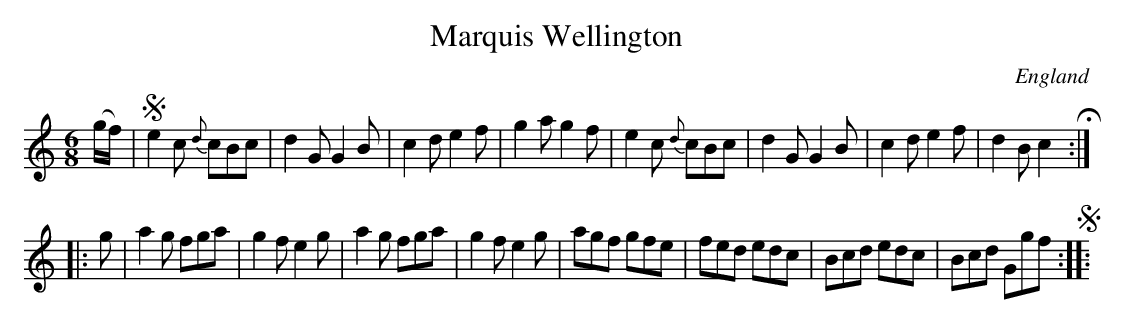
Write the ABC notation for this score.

X:1
T:Marquis Wellington
L:1/8
M:6/8
O:England
K:C major
(g/f/) |S \
e2c {d}cBc | d2G G2B | c2d e2f | g2a g2f | \
e2c {d}cBc | d2G G2B | c2d e2f | d2B c2 H::
g | a2g fga | g2f e2g | a2g fga | g2f e2g | \
agf gfe | fed edc | Bcd edc |Bcd Ggf S::
